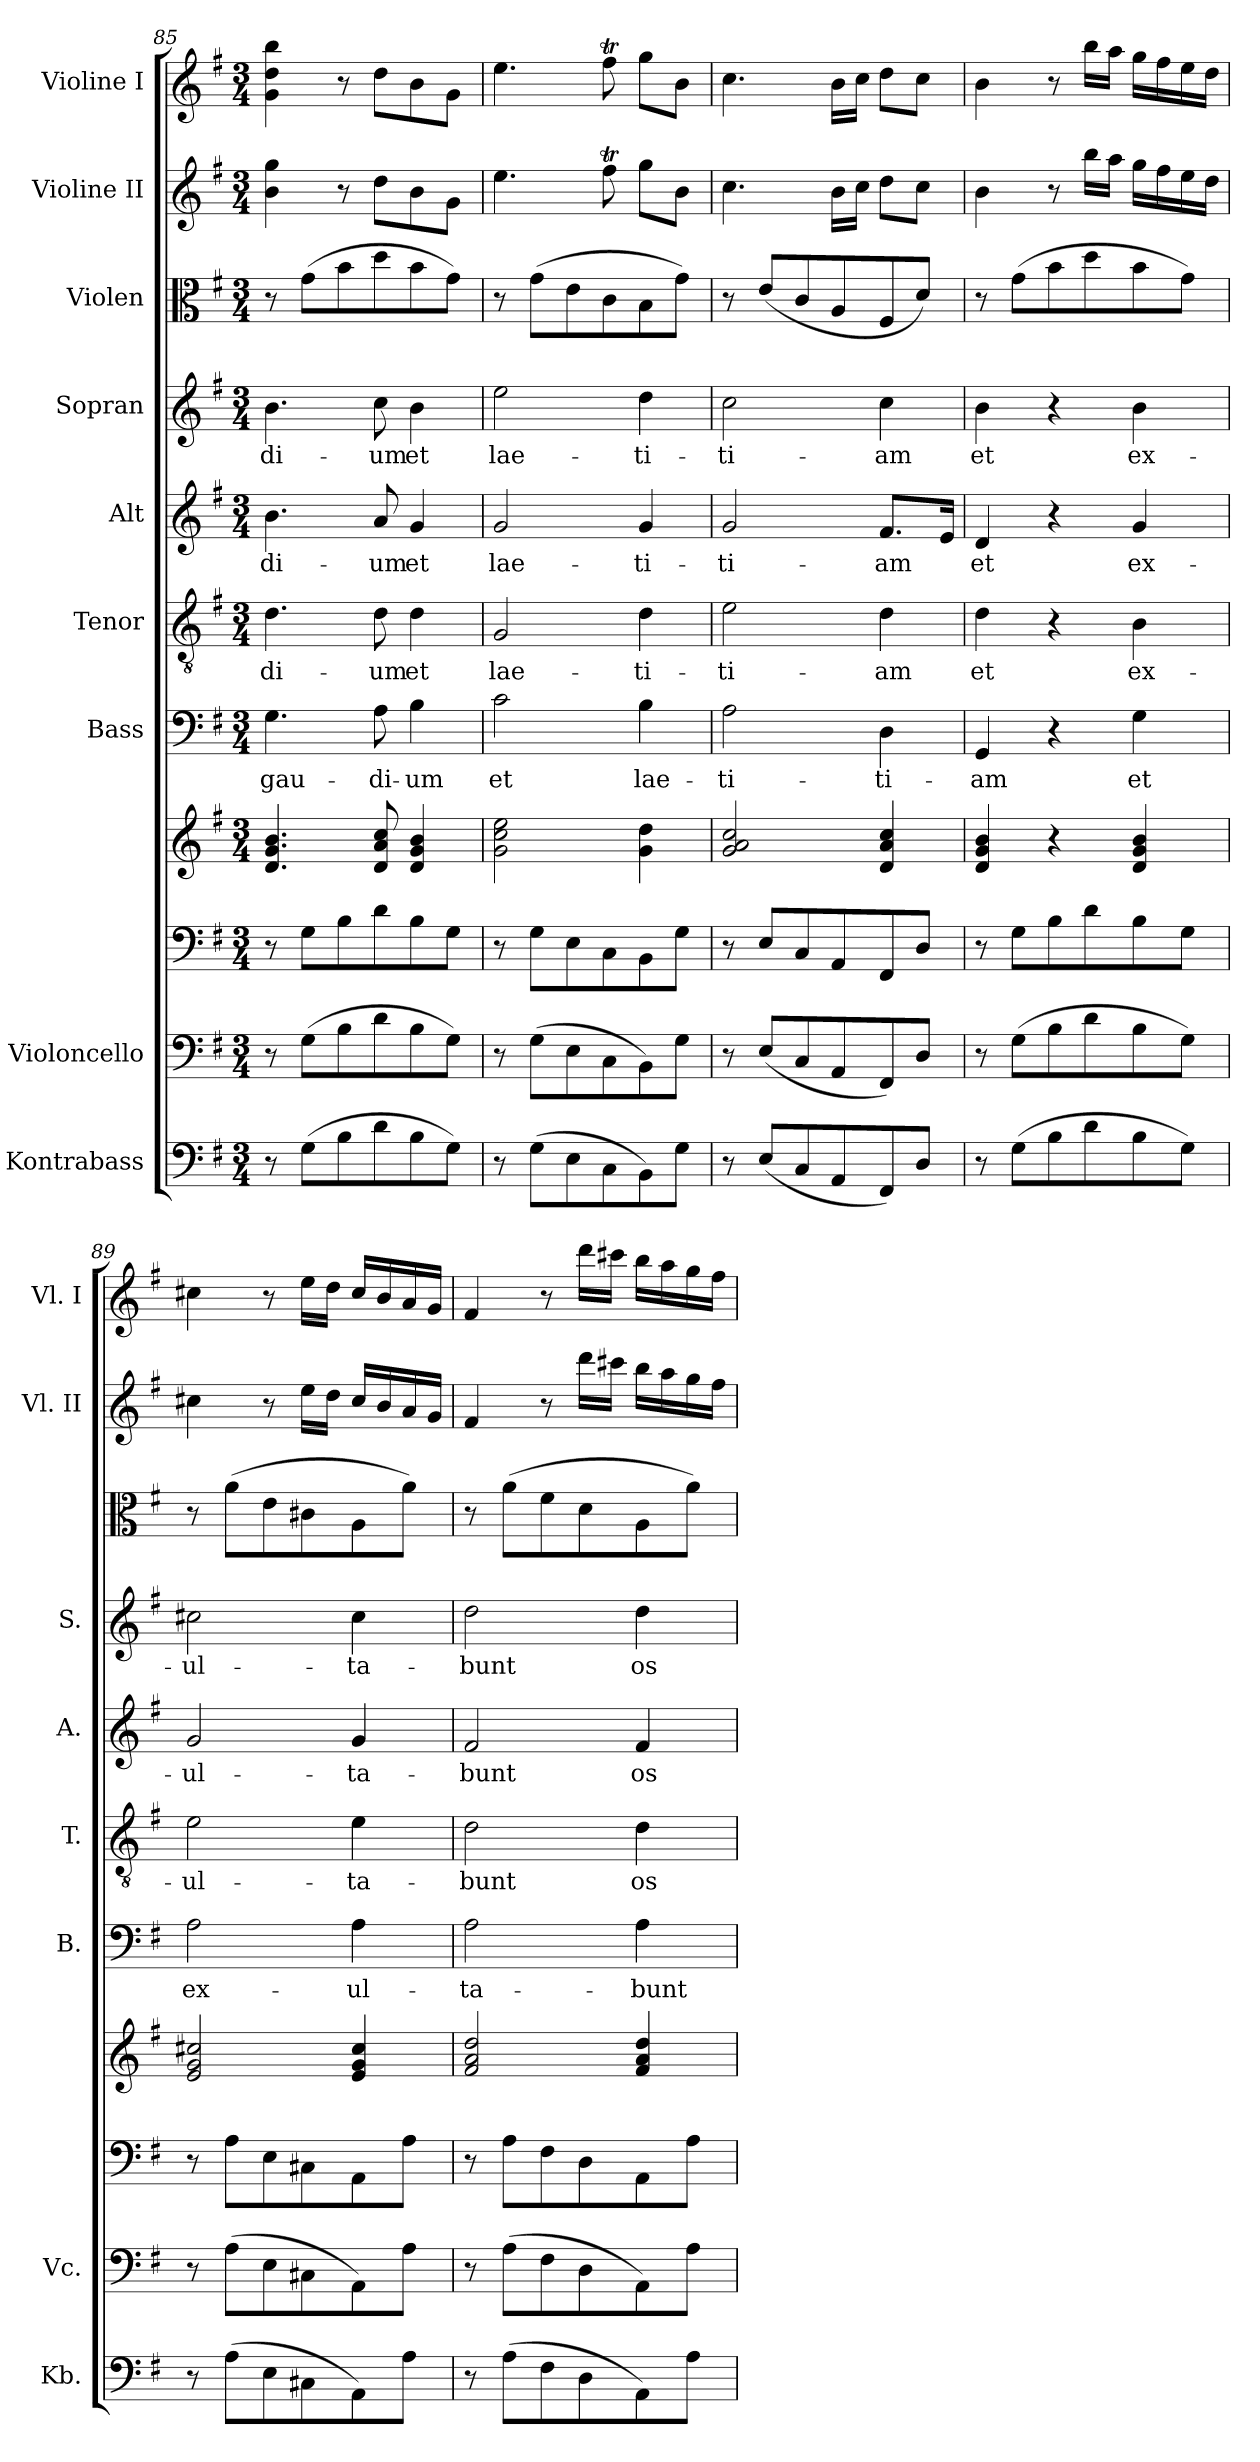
**kern	**kern	**kern	**kern	**kern	**text	**kern	**text	**kern	**text	**kern	**text	**kern	**kern	**kern
*part10	*part9	*part8	*part8	*part7	*part7	*part6	*part6	*part5	*part5	*part4	*part4	*part3	*part2	*part1
*staff11	*staff10	*staff9	*staff8	*staff7	*staff7	*staff6	*staff6	*staff5	*staff5	*staff4	*staff4	*staff3	*staff2	*staff1
*I"Kontrabass	*I"Violoncello	*	*	*I"Bass	*	*I"Tenor	*	*I"Alt	*	*I"Sopran	*	*I"Violen	*I"Violine II	*I"Violine I
*I'Kb.	*I'Vc.	*	*	*I'B.	*	*I'T.	*	*I'A.	*	*I'S.	*	*	*I'Vl. II	*I'Vl. I
*clefF4	*clefF4	*clefF4	*clefG2	*clefF4	*	*clefGv2	*	*clefG2	*	*clefG2	*	*clefC3	*clefG2	*clefG2
*ITrd7c12	*	*	*	*	*	*	*	*	*	*	*	*	*	*
*k[f#]	*k[f#]	*k[f#]	*k[f#]	*k[f#]	*	*k[f#]	*	*k[f#]	*	*k[f#]	*	*k[f#]	*k[f#]	*k[f#]
*G:	*G:	*G:	*G:	*G:	*	*G:	*	*G:	*	*G:	*	*G:	*G:	*G:
*M3/4	*M3/4	*M3/4	*M3/4	*M3/4	*	*M3/4	*	*M3/4	*	*M3/4	*	*M3/4	*M3/4	*M3/4
=85	=85	=85	=85	=85	=85	=85	=85	=85	=85	=85	=85	=85	=85	=85
!	!	!	!	!	!LO:LY:b	!	!LO:LY:b	!	!LO:LY:b	!	!LO:LY:b	!	!	!
8r	8r	8r	4.d/ 4.g/ 4.b/	4.G\	gau-	4.d\	-di-	4.b\	-di-	4.b\	-di-	8r	4b\ 4gg\	4g\ 4dd\ 4bb\
(>8GG\L	(>8G\L	8G\L	.	.	.	.	.	.	.	.	.	(>8g\L	.	.
8BB\	8B\	8B\	.	.	.	.	.	.	.	.	.	8b\	8r	8r
!	!	!	!	!	!LO:LY:b	!	!LO:LY:b	!	!LO:LY:b	!	!LO:LY:b	!	!	!
8D\	8d\	8d\	8d/ 8a/ 8cc/	8A\	-di-	8d\	-um	8a/	-um	8cc\	-um	8dd\	8dd\L	8dd\L
!	!	!	!	!	!LO:LY:b	!	!LO:LY:b	!	!LO:LY:b	!	!LO:LY:b	!	!	!
8BB\	8B\	8B\	4d/ 4g/ 4b/	4B\	-um	4d\	et	4g/	et	4b\	et	8b\	8b\	8b\
8GG\J)	8G\J)	8G\J	.	.	.	.	.	.	.	.	.	8g\J)	8g\J	8g\J
=86	=86	=86	=86	=86	=86	=86	=86	=86	=86	=86	=86	=86	=86	=86
!	!	!	!	!	!LO:LY:b	!	!LO:LY:b	!	!LO:LY:b	!	!LO:LY:b	!	!	!
8r	8r	8r	2g\ 2cc\ 2ee\	2c\	et	2G/	lae-	2g/	lae-	2ee\	lae-	8r	4.ee\	4.ee\
(>8GG\L	(>8G\L	8G\L	.	.	.	.	.	.	.	.	.	(>8g\L	.	.
8EE\	8E\	8E\	.	.	.	.	.	.	.	.	.	8e\	.	.
8CC\	8C\	8C\	.	.	.	.	.	.	.	.	.	8c\	8ff#t\	8ff#t\
!	!	!	!	!	!LO:LY:b	!	!LO:LY:b	!	!LO:LY:b	!	!LO:LY:b	!	!	!
8BBB\)	8BB\)	8BB\	4g\ 4dd\	4B\	lae-	4d\	-ti-	4g/	-ti-	4dd\	-ti-	8B\	8gg\L	8gg\L
8GG\J	8G\J	8G\J	.	.	.	.	.	.	.	.	.	8g\J)	8b\J	8b\J
!!LO:PB:g=z
=87	=87	=87	=87	=87	=87	=87	=87	=87	=87	=87	=87	=87	=87	=87
!	!	!	!	!	!LO:LY:b	!	!LO:LY:b	!	!LO:LY:b	!	!LO:LY:b	!	!	!
8r	8r	8r	2g/ 2a/ 2cc/	2A\	-ti-	2e\	-ti-	2g/	-ti-	2cc\	-ti-	8r	4.cc\	4.cc\
(<8EE/L	(<8E/L	8E/L	.	.	.	.	.	.	.	.	.	(<8e/L	.	.
8CC/	8C/	8C/	.	.	.	.	.	.	.	.	.	8c/	.	.
8AAA/	8AA/	8AA/	.	.	.	.	.	.	.	.	.	8A/	16b\LL	16b\LL
.	.	.	.	.	.	.	.	.	.	.	.	.	16cc\JJ	16cc\JJ
!	!	!	!	!	!LO:LY:b	!	!LO:LY:b	!	!LO:LY:b	!	!LO:LY:b	!	!	!
8FFF#/)	8FF#/)	8FF#/	4d/ 4a/ 4cc/	4D\	-ti-	4d\	-am	8.f#/L	-am	4cc\	-am	8F#/	8dd\L	8dd\L
8DD/J	8D/J	8D/J	.	.	.	.	.	.	.	.	.	8d/J)	8cc\J	8cc\J
.	.	.	.	.	.	.	.	16e/Jk	.	.	.	.	.	.
=88	=88	=88	=88	=88	=88	=88	=88	=88	=88	=88	=88	=88	=88	=88
!	!	!	!	!	!LO:LY:b	!	!LO:LY:b	!	!LO:LY:b	!	!LO:LY:b	!	!	!
8r	8r	8r	4d/ 4g/ 4b/	4GG/	-am	4d\	et	4d/	et	4b\	et	8r	4b\	4b\
(>8GG\L	(>8G\L	8G\L	.	.	.	.	.	.	.	.	.	(>8g\L	.	.
8BB\	8B\	8B\	4r	4r	.	4r	.	4r	.	4r	.	8b\	8r	8r
8D\	8d\	8d\	.	.	.	.	.	.	.	.	.	8dd\	16bb\LL	16bb\LL
.	.	.	.	.	.	.	.	.	.	.	.	.	16aa\JJ	16aa\JJ
!	!	!	!	!	!LO:LY:b	!	!LO:LY:b	!	!LO:LY:b	!	!LO:LY:b	!	!	!
8BB\	8B\	8B\	4d/ 4g/ 4b/	4G\	et	4B\	ex-	4g/	ex-	4b\	ex-	8b\	16gg\LL	16gg\LL
.	.	.	.	.	.	.	.	.	.	.	.	.	16ff#\	16ff#\
8GG\J)	8G\J)	8G\J	.	.	.	.	.	.	.	.	.	8g\J)	16ee\	16ee\
.	.	.	.	.	.	.	.	.	.	.	.	.	16dd\JJ	16dd\JJ
=89	=89	=89	=89	=89	=89	=89	=89	=89	=89	=89	=89	=89	=89	=89
!	!	!	!	!	!LO:LY:b	!	!LO:LY:b	!	!LO:LY:b	!	!LO:LY:b	!	!	!
8r	8r	8r	2e/ 2g/ 2cc#X/	2A\	ex-	2e\	-ul-	2g/	-ul-	2cc#X\	-ul-	8r	4cc#X\	4cc#X\
(>8AA\L	(>8A\L	8A\L	.	.	.	.	.	.	.	.	.	(>8a\L	.	.
8EE\	8E\	8E\	.	.	.	.	.	.	.	.	.	8e\	8r	8r
8CC#X\	8C#X\	8C#X\	.	.	.	.	.	.	.	.	.	8c#X\	16ee\LL	16ee\LL
.	.	.	.	.	.	.	.	.	.	.	.	.	16dd\JJ	16dd\JJ
!	!	!	!	!	!LO:LY:b	!	!LO:LY:b	!	!LO:LY:b	!	!LO:LY:b	!	!	!
8AAA\)	8AA\)	8AA\	4e/ 4g/ 4cc#/	4A\	-ul-	4e\	-ta-	4g/	-ta-	4cc#\	-ta-	8A\	16cc#/LL	16cc#/LL
.	.	.	.	.	.	.	.	.	.	.	.	.	16b/	16b/
8AA\J	8A\J	8A\J	.	.	.	.	.	.	.	.	.	8a\J)	16a/	16a/
.	.	.	.	.	.	.	.	.	.	.	.	.	16g/JJ	16g/JJ
=90	=90	=90	=90	=90	=90	=90	=90	=90	=90	=90	=90	=90	=90	=90
!	!	!	!	!	!LO:LY:b	!	!LO:LY:b	!	!LO:LY:b	!	!LO:LY:b	!	!	!
8r	8r	8r	2f#/ 2a/ 2dd/	2A\	-ta-	2d\	-bunt	2f#/	-bunt	2dd\	-bunt	8r	4f#/	4f#/
(>8AA\L	(>8A\L	8A\L	.	.	.	.	.	.	.	.	.	(>8a\L	.	.
8FF#\	8F#\	8F#\	.	.	.	.	.	.	.	.	.	8f#\	8r	8r
8DD\	8D\	8D\	.	.	.	.	.	.	.	.	.	8d\	16ddd\LL	16ddd\LL
.	.	.	.	.	.	.	.	.	.	.	.	.	16ccc#X\JJ	16ccc#X\JJ
!	!	!	!	!	!LO:LY:b	!	!LO:LY:b	!	!LO:LY:b	!	!LO:LY:b	!	!	!
8AAA\)	8AA\)	8AA\	4f#/ 4a/ 4dd/	4A\	-bunt	4d\	os-	4f#/	os-	4dd\	os-	8A\	16bb\LL	16bb\LL
.	.	.	.	.	.	.	.	.	.	.	.	.	16aa\	16aa\
8AA\J	8A\J	8A\J	.	.	.	.	.	.	.	.	.	8a\J)	16gg\	16gg\
.	.	.	.	.	.	.	.	.	.	.	.	.	16ff#\JJ	16ff#\JJ
=	=	=	=	=	=	=	=	=	=	=	=	=	=	=
*-	*-	*-	*-	*-	*-	*-	*-	*-	*-	*-	*-	*-	*-	*-
